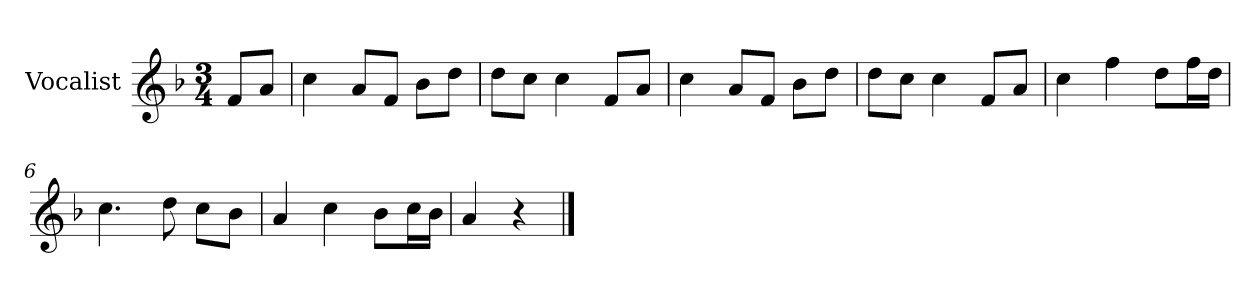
**kern
*part1
*staff1
*I"Vocalist
*k[b-]
*F:
*M3/4
=
8fL
8aJ
=1
4cc
8aL
8fJ
8b-L
8ddJ
=2
8ddL
8ccJ
4cc
8fL
8aJ
=3
4cc
8aL
8fJ
8b-L
8ddJ
=4
8ddL
8ccJ
4cc
8fL
8aJ
=5
4cc
4ff
8ddL
16ffL
16ddJJ
=6
4.cc
8dd
8ccL
8b-J
=7
4a
4cc
8b-L
16ccL
16b-JJ
=8
4a
4r
==
*-
